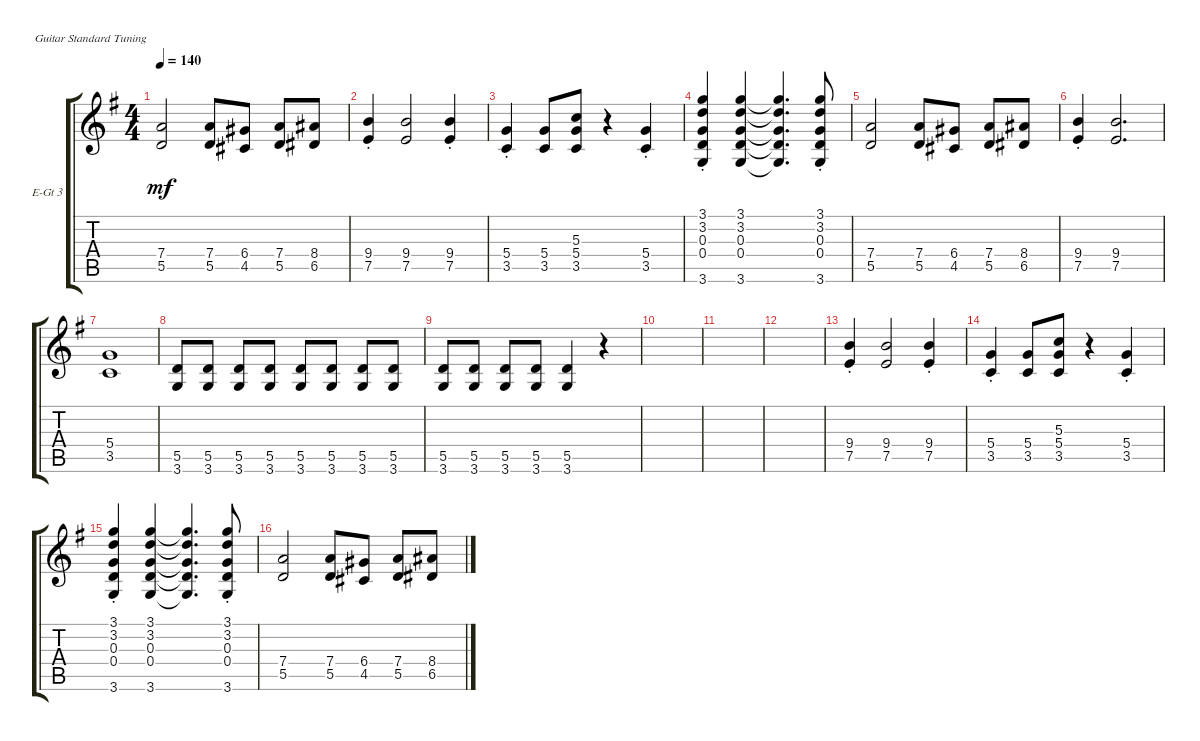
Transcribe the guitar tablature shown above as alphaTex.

\defaultSystemsLayout 4
\bracketExtendMode groupsimilarinstruments
\firstSystemTrackNameOrientation horizontal
\otherSystemsTrackNameOrientation horizontal
\track ("Guitar 3" "E-Gt 3") {instrument electricguitarclean}
\staff {score tabs}
\tuning (E4 B3 G3 D3 A2 E2)
\ts (4 4)
\tempo 140
\clef g2
\ks g
(5.5 7.4).2{dy mf} (7.4 5.5).8 (4.5 6.4).8 (7.4 5.5).8 (6.5 8.4).8 |
(7.5{st} 9.4{st}).4 (9.4 7.5).2 (7.5{st} 9.4{st}).4 |
(3.5{st} 5.4{st}).4 (5.4 3.5).8 (3.5 5.4 5.3).8 r.4 (3.5{st} 5.4{st}).4 |
(3.6{st} 0.4{st} 0.3{st} 3.2{st} 3.1{st}).4 (3.6 0.4 0.3 3.2 3.1).4 (3.1{t} 3.2{t} 0.3{t} 0.4{t} 3.6{t}).4{d} (3.6{st} 0.4{st} 0.3 3.2 3.1{st}).8 |
(5.5 7.4).2 (7.4 5.5).8 (4.5 6.4).8 (7.4 5.5).8 (6.5 8.4).8 |
(7.5{st} 9.4{st}).4 (9.4 7.5).2{d} |
(3.5 5.4).1 |
(5.5 3.6).8 (5.5 3.6).8 (5.5 3.6).8 (5.5 3.6).8 (5.5 3.6).8 (5.5 3.6).8 (5.5 3.6).8 (5.5 3.6).8 |
(3.6 5.5).8 (3.6 5.5).8 (3.6 5.5).8 (3.6 5.5).8 (3.6 5.5).4 r.4 |
|
|
|
(7.5{st} 9.4{st}).4 (9.4 7.5).2 (7.5{st} 9.4{st}).4 |
(5.4{st} 3.5{st}).4 (3.5 5.4).8 (5.3 5.4 3.5).8 r.4 (3.5{st} 5.4{st}).4 |
(3.6 0.4{st} 0.3{st} 3.2{st} 3.1{st}).4 (3.1 3.2 0.3 0.4 3.6).4 (3.6{t} 0.4{t} 0.3{t} 3.2{t} 3.1{t}).4{d} (3.1{st} 3.2{st} 0.3{st} 0.4{st} 3.6{st}).8 |
(5.5 7.4).2 (5.5 7.4).8 (4.5 6.4).8 (5.5 7.4).8 (6.5 8.4).8
